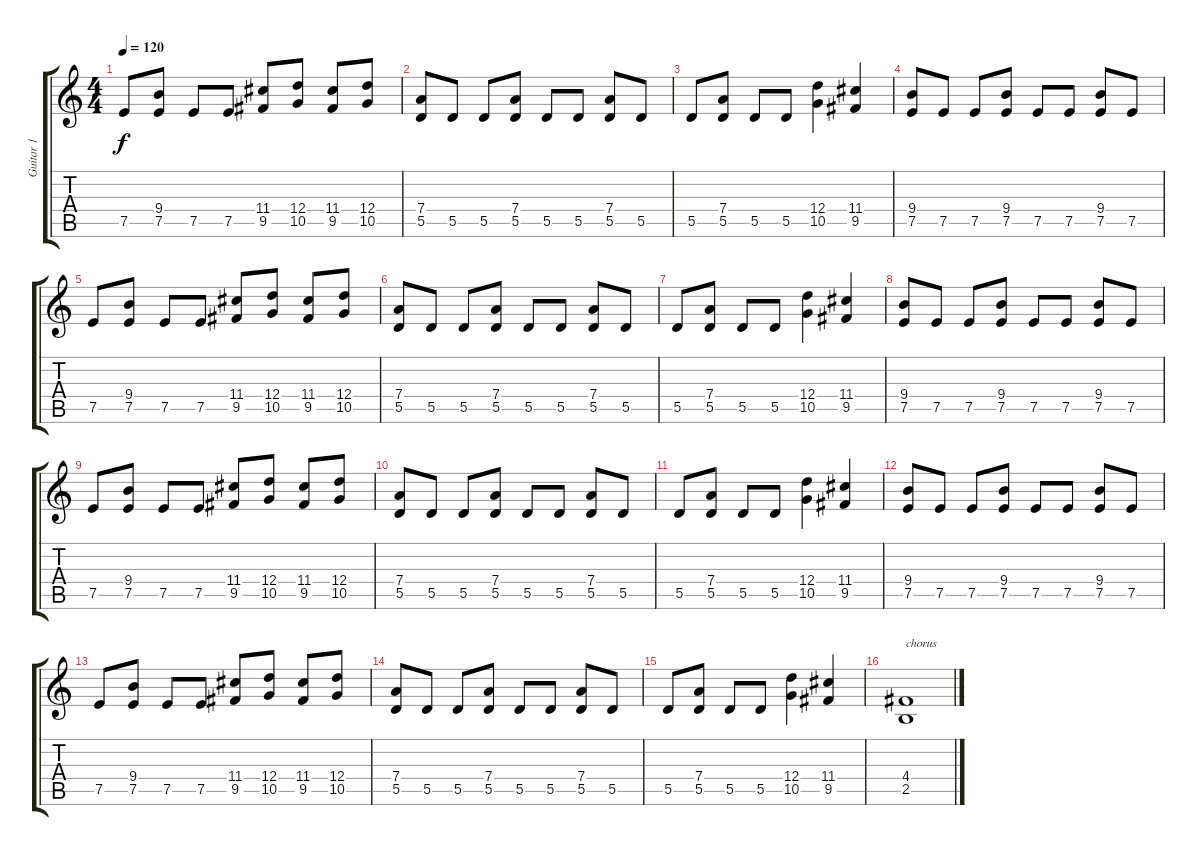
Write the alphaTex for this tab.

\track ("Guitar 1" "Guitar 1") {instrument distortionguitar}
\staff {score tabs}
\tuning (E4 B3 G3 D3 A2 E2) {hide}
\ts (4 4)
\tempo 120
\clef g2
\ks c
7.5.8{dy f} (9.4 7.5).8 7.5.8 7.5.8 (11.4 9.5).8 (12.4 10.5).8 (11.4 9.5).8 (12.4 10.5).8 |
(7.4 5.5).8 5.5.8 5.5.8 (7.4 5.5).8 5.5.8 5.5.8 (7.4 5.5).8 5.5.8 |
5.5.8 (7.4 5.5).8 5.5.8 5.5.8 (12.4 10.5).4 (11.4 9.5).4 |
(9.4 7.5).8 7.5.8 7.5.8 (9.4 7.5).8 7.5.8 7.5.8 (9.4 7.5).8 7.5.8 |
7.5.8 (9.4 7.5).8 7.5.8 7.5.8 (11.4 9.5).8 (12.4 10.5).8 (11.4 9.5).8 (12.4 10.5).8 |
(7.4 5.5).8 5.5.8 5.5.8 (7.4 5.5).8 5.5.8 5.5.8 (7.4 5.5).8 5.5.8 |
5.5.8 (7.4 5.5).8 5.5.8 5.5.8 (12.4 10.5).4 (11.4 9.5).4 |
(9.4 7.5).8 7.5.8 7.5.8 (9.4 7.5).8 7.5.8 7.5.8 (9.4 7.5).8 7.5.8 |
7.5.8 (9.4 7.5).8 7.5.8 7.5.8 (11.4 9.5).8 (12.4 10.5).8 (11.4 9.5).8 (12.4 10.5).8 |
(7.4 5.5).8 5.5.8 5.5.8 (7.4 5.5).8 5.5.8 5.5.8 (7.4 5.5).8 5.5.8 |
5.5.8 (7.4 5.5).8 5.5.8 5.5.8 (12.4 10.5).4 (11.4 9.5).4 |
(9.4 7.5).8 7.5.8 7.5.8 (9.4 7.5).8 7.5.8 7.5.8 (9.4 7.5).8 7.5.8 |
7.5.8 (9.4 7.5).8 7.5.8 7.5.8 (11.4 9.5).8 (12.4 10.5).8 (11.4 9.5).8 (12.4 10.5).8 |
(7.4 5.5).8 5.5.8 5.5.8 (7.4 5.5).8 5.5.8 5.5.8 (7.4 5.5).8 5.5.8 |
5.5.8 (7.4 5.5).8 5.5.8 5.5.8 (12.4 10.5).4 (11.4 9.5).4 |
(4.4 2.5).1{txt "chorus"}
